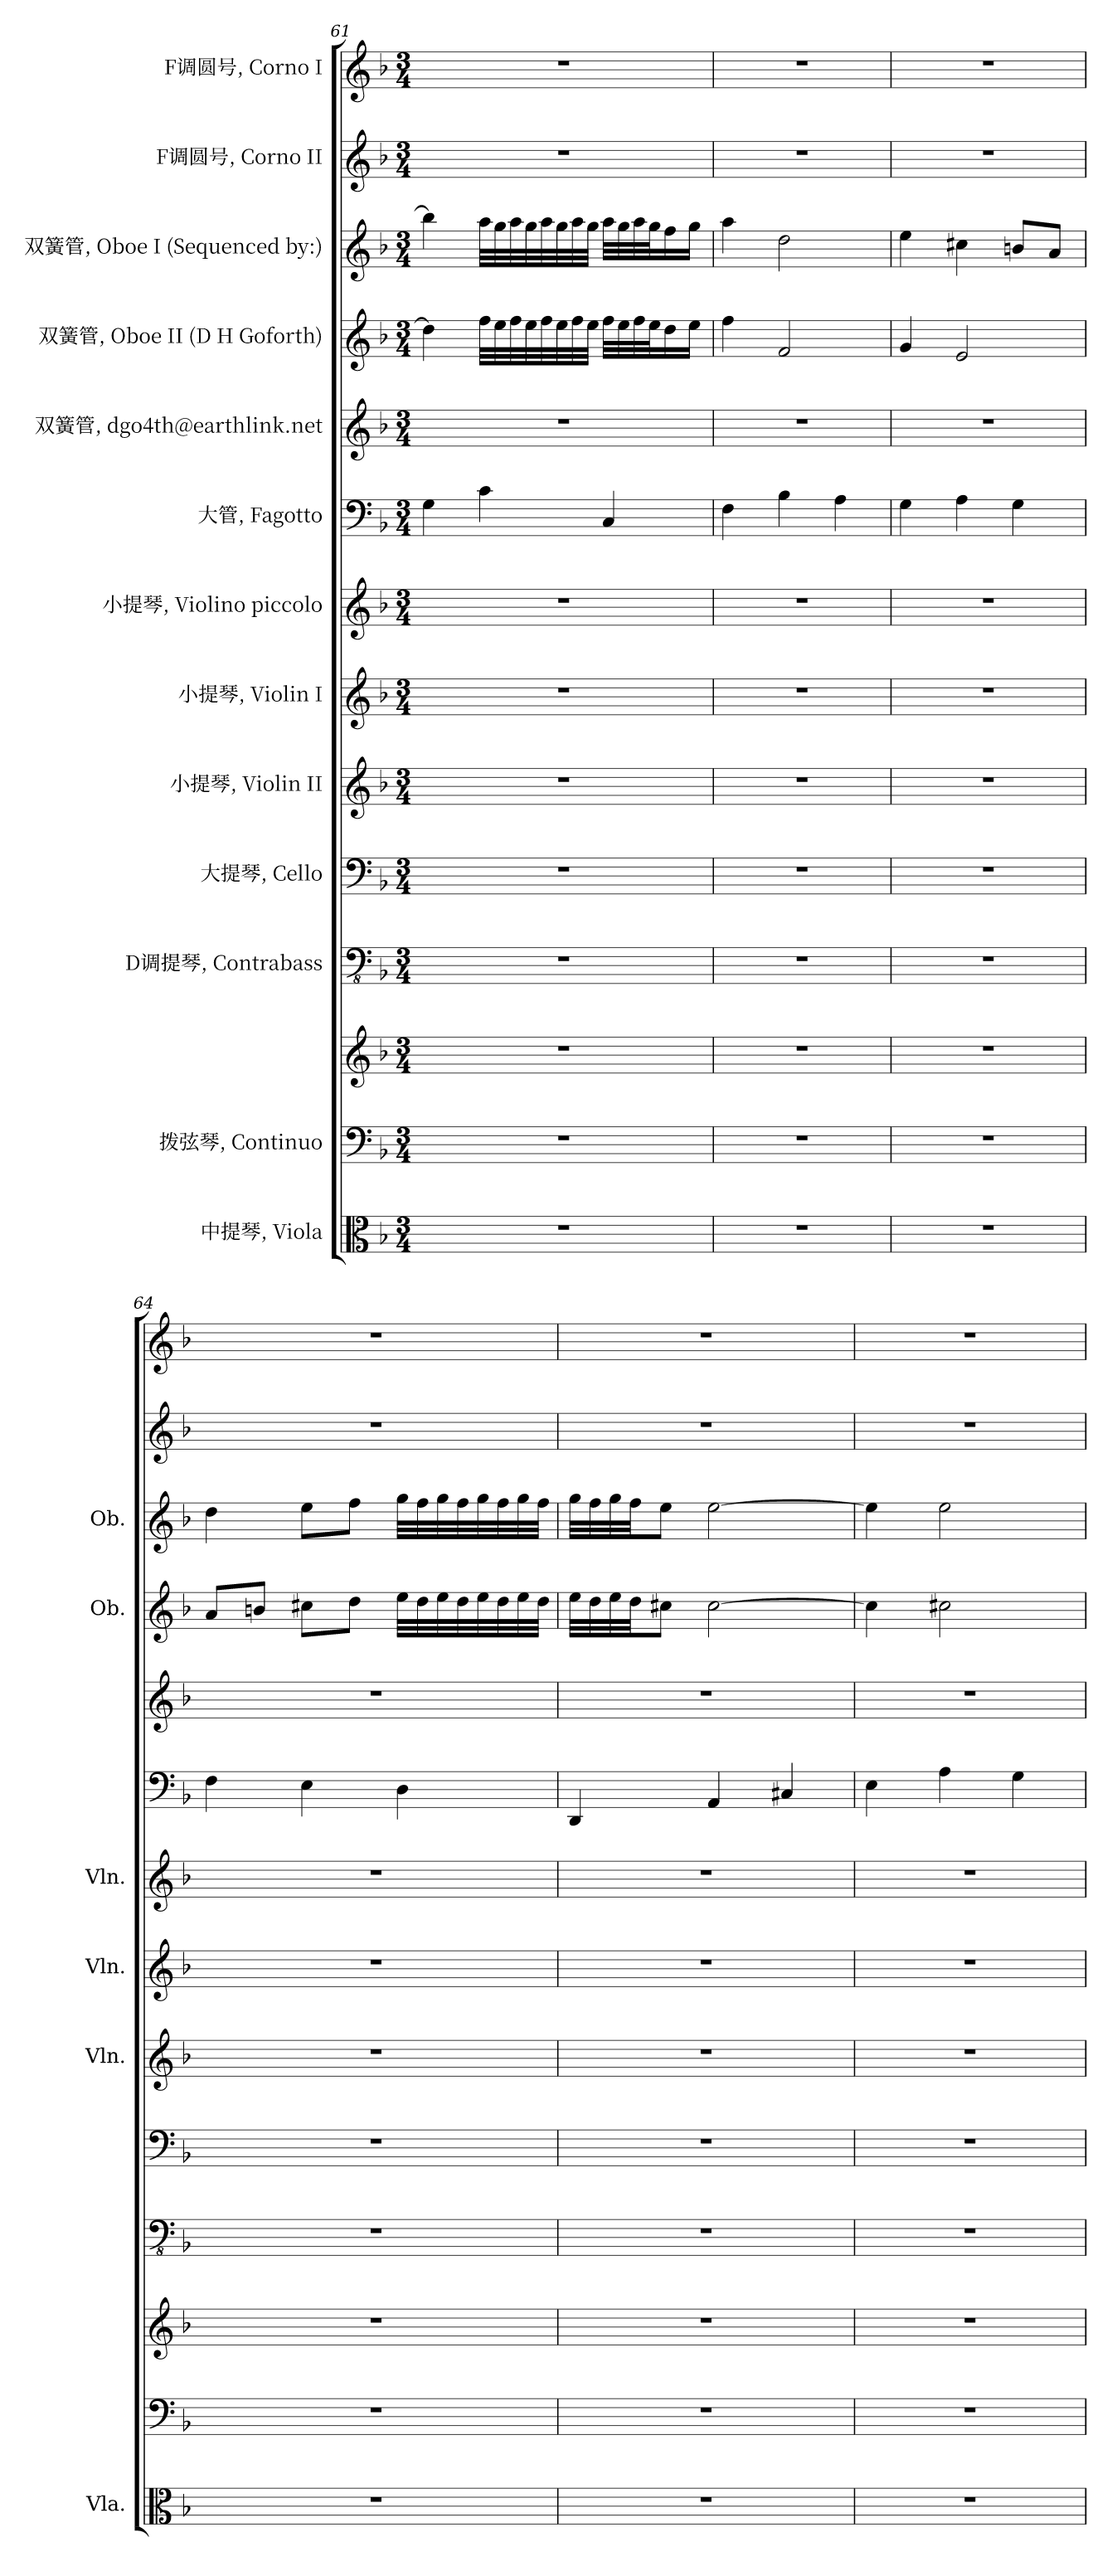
**kern	**kern	**kern	**kern	**kern	**kern	**kern	**kern	**kern	**kern	**kern	**kern	**kern	**kern
*part13	*part12	*part12	*part11	*part10	*part9	*part8	*part7	*part6	*part5	*part4	*part3	*part2	*part1
*staff14	*staff13	*staff12	*staff11	*staff10	*staff9	*staff8	*staff7	*staff6	*staff5	*staff4	*staff3	*staff2	*staff1
*I"中提琴, Viola	*I"拨弦琴, Continuo	*	*I"D调提琴, Contrabass	*I"大提琴, Cello	*I"小提琴, Violin II	*I"小提琴, Violin I	*I"小提琴, Violino piccolo	*I"大管, Fagotto	*I"双簧管, dgo4th@earthlink.net	*I"双簧管, Oboe II (D H Goforth)	*I"双簧管, Oboe I (Sequenced by:)	*I"F调圆号, Corno II	*I"F调圆号, Corno I
*I'Vla.	*	*	*	*	*I'Vln.	*I'Vln.	*I'Vln.	*	*	*I'Ob.	*I'Ob.	*	*
!!LO:PB:g=z
*clefC3	*clefF4	*clefG2	*clefFv4	*clefF4	*clefG2	*clefG2	*clefG2	*clefF4	*clefG2	*clefG2	*clefG2	*clefG2	*clefG2
*	*	*	*ITrd7c12	*	*	*	*	*	*	*	*	*ITrd4c7	*ITrd4c7
*k[b-]	*k[b-]	*k[b-]	*k[b-]	*k[b-]	*k[b-]	*k[b-]	*k[b-]	*k[b-]	*k[b-]	*k[b-]	*k[b-]	*k[b-e-]	*k[b-e-]
*M3/4	*M3/4	*M3/4	*M3/4	*M3/4	*M3/4	*M3/4	*M3/4	*M3/4	*M3/4	*M3/4	*M3/4	*M3/4	*M3/4
=61	=61	=61	=61	=61	=61	=61	=61	=61	=61	=61	=61	=61	=61
2.r	2.r	2.r	2.r	2.r	2.r	2.r	2.r	4G\	2.r	4dd\]	4bb-\]	2.r	2.r
.	.	.	.	.	.	.	.	4c\	.	32ff\LLL	32aa\LLL	.	.
.	.	.	.	.	.	.	.	.	.	32ee\	32gg\	.	.
.	.	.	.	.	.	.	.	.	.	32ff\	32aa\	.	.
.	.	.	.	.	.	.	.	.	.	32ee\	32gg\	.	.
.	.	.	.	.	.	.	.	.	.	32ff\	32aa\	.	.
.	.	.	.	.	.	.	.	.	.	32ee\	32gg\	.	.
.	.	.	.	.	.	.	.	.	.	32ff\	32aa\	.	.
.	.	.	.	.	.	.	.	.	.	32ee\JJJ	32gg\JJJ	.	.
.	.	.	.	.	.	.	.	4C/	.	32ff\LLL	32aa\LLL	.	.
.	.	.	.	.	.	.	.	.	.	32ee\	32gg\	.	.
.	.	.	.	.	.	.	.	.	.	32ff\	32aa\	.	.
.	.	.	.	.	.	.	.	.	.	32ee\J	32gg\J	.	.
.	.	.	.	.	.	.	.	.	.	16dd\	16ff\	.	.
.	.	.	.	.	.	.	.	.	.	16ee\JJ	16gg\JJ	.	.
=62	=62	=62	=62	=62	=62	=62	=62	=62	=62	=62	=62	=62	=62
2.r	2.r	2.r	2.r	2.r	2.r	2.r	2.r	4F\	2.r	4ff\	4aa\	2.r	2.r
.	.	.	.	.	.	.	.	4B-\	.	2f/	2dd\	.	.
.	.	.	.	.	.	.	.	4A\	.	.	.	.	.
=63	=63	=63	=63	=63	=63	=63	=63	=63	=63	=63	=63	=63	=63
2.r	2.r	2.r	2.r	2.r	2.r	2.r	2.r	4G\	2.r	4g/	4ee\	2.r	2.r
.	.	.	.	.	.	.	.	4A\	.	2e/	4cc#X\	.	.
.	.	.	.	.	.	.	.	4G\	.	.	8bn/L	.	.
.	.	.	.	.	.	.	.	.	.	.	8a/J	.	.
=64	=64	=64	=64	=64	=64	=64	=64	=64	=64	=64	=64	=64	=64
2.r	2.r	2.r	2.r	2.r	2.r	2.r	2.r	4F\	2.r	8a/L	4dd\	2.r	2.r
.	.	.	.	.	.	.	.	.	.	8bn/J	.	.	.
.	.	.	.	.	.	.	.	4E\	.	8cc#X\L	8ee\L	.	.
.	.	.	.	.	.	.	.	.	.	8dd\J	8ff\J	.	.
.	.	.	.	.	.	.	.	4D\	.	32ee\LLL	32gg\LLL	.	.
.	.	.	.	.	.	.	.	.	.	32dd\	32ff\	.	.
.	.	.	.	.	.	.	.	.	.	32ee\	32gg\	.	.
.	.	.	.	.	.	.	.	.	.	32dd\	32ff\	.	.
.	.	.	.	.	.	.	.	.	.	32ee\	32gg\	.	.
.	.	.	.	.	.	.	.	.	.	32dd\	32ff\	.	.
.	.	.	.	.	.	.	.	.	.	32ee\	32gg\	.	.
.	.	.	.	.	.	.	.	.	.	32dd\JJJ	32ff\JJJ	.	.
!!LO:PB:g=z
=65	=65	=65	=65	=65	=65	=65	=65	=65	=65	=65	=65	=65	=65
2.r	2.r	2.r	2.r	2.r	2.r	2.r	2.r	4DD/	2.r	32ee\LLL	32gg\LLL	2.r	2.r
.	.	.	.	.	.	.	.	.	.	32dd\	32ff\	.	.
.	.	.	.	.	.	.	.	.	.	32ee\	32gg\	.	.
.	.	.	.	.	.	.	.	.	.	32dd\JJ	32ff\JJ	.	.
.	.	.	.	.	.	.	.	.	.	8cc#X\J	8ee\J	.	.
.	.	.	.	.	.	.	.	4AA/	.	[2cc#\	[2ee\	.	.
.	.	.	.	.	.	.	.	4C#X/	.	.	.	.	.
=66	=66	=66	=66	=66	=66	=66	=66	=66	=66	=66	=66	=66	=66
2.r	2.r	2.r	2.r	2.r	2.r	2.r	2.r	4E\	2.r	4cc#\]	4ee\]	2.r	2.r
.	.	.	.	.	.	.	.	4A\	.	2cc#X\	2ee\	.	.
.	.	.	.	.	.	.	.	4G\	.	.	.	.	.
=	=	=	=	=	=	=	=	=	=	=	=	=	=
*-	*-	*-	*-	*-	*-	*-	*-	*-	*-	*-	*-	*-	*-
